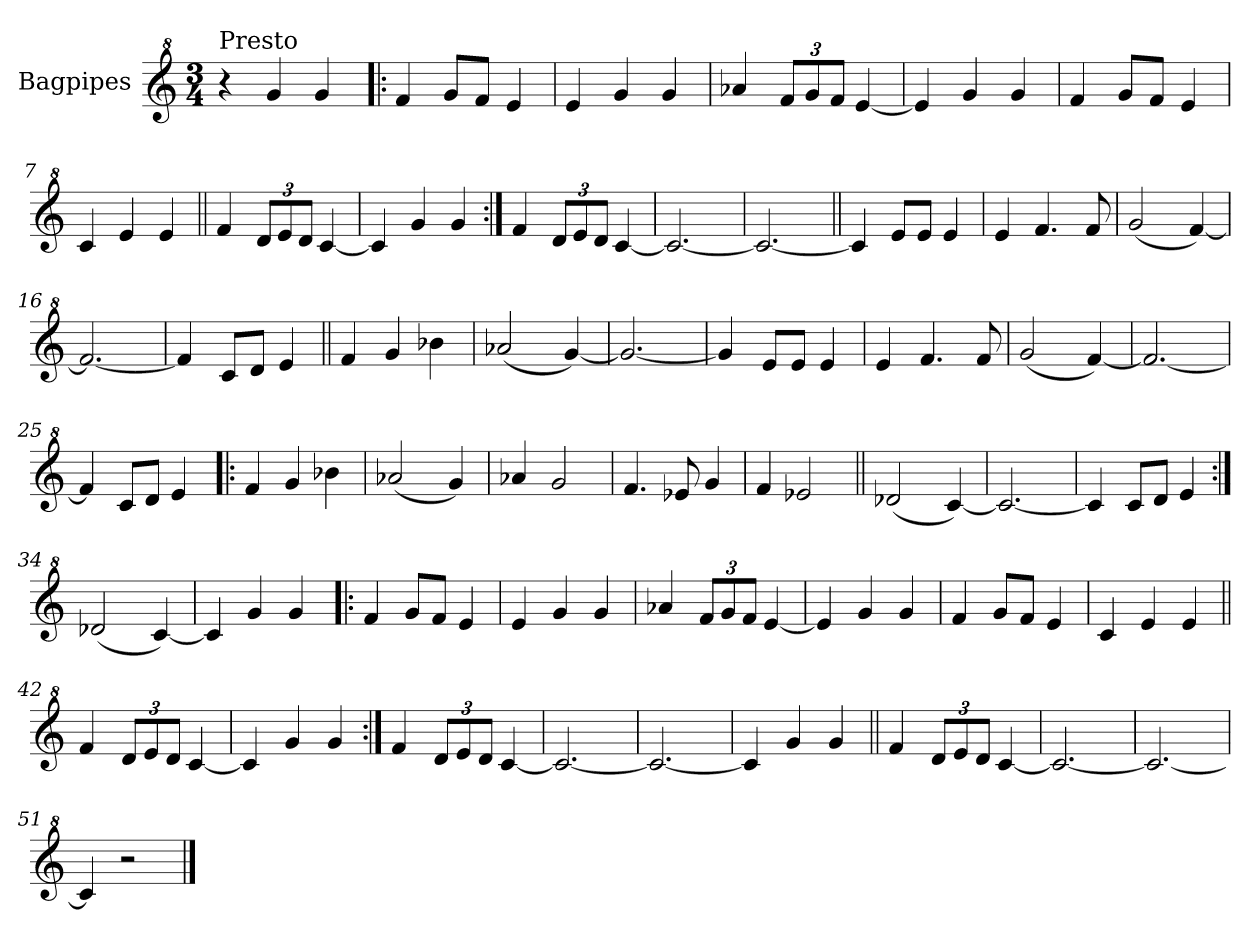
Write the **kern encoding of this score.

**kern
*part1
*staff1
*I"Bagpipes
*I'Bag
*clefG^2
*k[]
*C:
*M3/4
=1
!LO:TX:a:t=Presto
4r
4gg/
4gg/
=2!|:
4ff/
8gg/L
8ff/J
4ee/
=3
4ee/
4gg/
4gg/
=4
4aa-X/
*Xbrackettup
12ff/L
12gg/
12ff/J
[4ee/
=5
4ee/]
4gg/
4gg/
=6
4ff/
8gg/L
8ff/J
4ee/
=7
4cc/
4ee/
4ee/
=8||
4ff/
12dd/L
12ee/
12dd/J
[4cc/
=9
4cc/]
4gg/
4gg/
!!LO:LB:g=z
=10:|!
4ff/
12dd/L
12ee/
12dd/J
[4cc/
=11
2.cc/_
=12
2.cc/_
=13||
4cc/]
8ee/L
8ee/J
4ee/
=14
4ee/
4.ff/
8ff/
=15
(2gg/
[4ff/)
=16
2.ff/_
=17
4ff/]
8cc/L
8dd/J
4ee/
=18||
4ff/
4gg/
4bb-X\
=19
(2aa-X/
[4gg/)
=20
2.gg/_
!!LO:LB:g=z
=21
4gg/]
8ee/L
8ee/J
4ee/
=22
4ee/
4.ff/
8ff/
=23
(2gg/
[4ff/)
=24
2.ff/_
=25
4ff/]
8cc/L
8dd/J
4ee/
=26!|:
4ff/
4gg/
4bb-X\
=27
(2aa-X/
4gg/)
=28
4aa-X/
2gg/
=29
4.ff/
8ee-X/
4gg/
=30
4ff/
2ee-X/
!!LO:LB:g=z
=31||
(2dd-X/
[4cc/)
=32
2.cc/_
=33
4cc/]
8cc/L
8dd/J
4ee/
=34:|!
(2dd-X/
[4cc/)
=35
4cc/]
4gg/
4gg/
=36!|:
4ff/
8gg/L
8ff/J
4ee/
=37
4ee/
4gg/
4gg/
=38
4aa-X/
12ff/L
12gg/
12ff/J
[4ee/
=39
4ee/]
4gg/
4gg/
=40
4ff/
8gg/L
8ff/J
4ee/
!!LO:LB:g=z
=41
4cc/
4ee/
4ee/
=42||
4ff/
12dd/L
12ee/
12dd/J
[4cc/
=43
4cc/]
4gg/
4gg/
=44:|!
4ff/
12dd/L
12ee/
12dd/J
[4cc/
=45
2.cc/_
=46
2.cc/_
=47
4cc/]
4gg/
4gg/
=48||
4ff/
12dd/L
12ee/
12dd/J
[4cc/
=49
2.cc/_
=50
2.cc/_
=51
4cc/]
2r
==
*-
